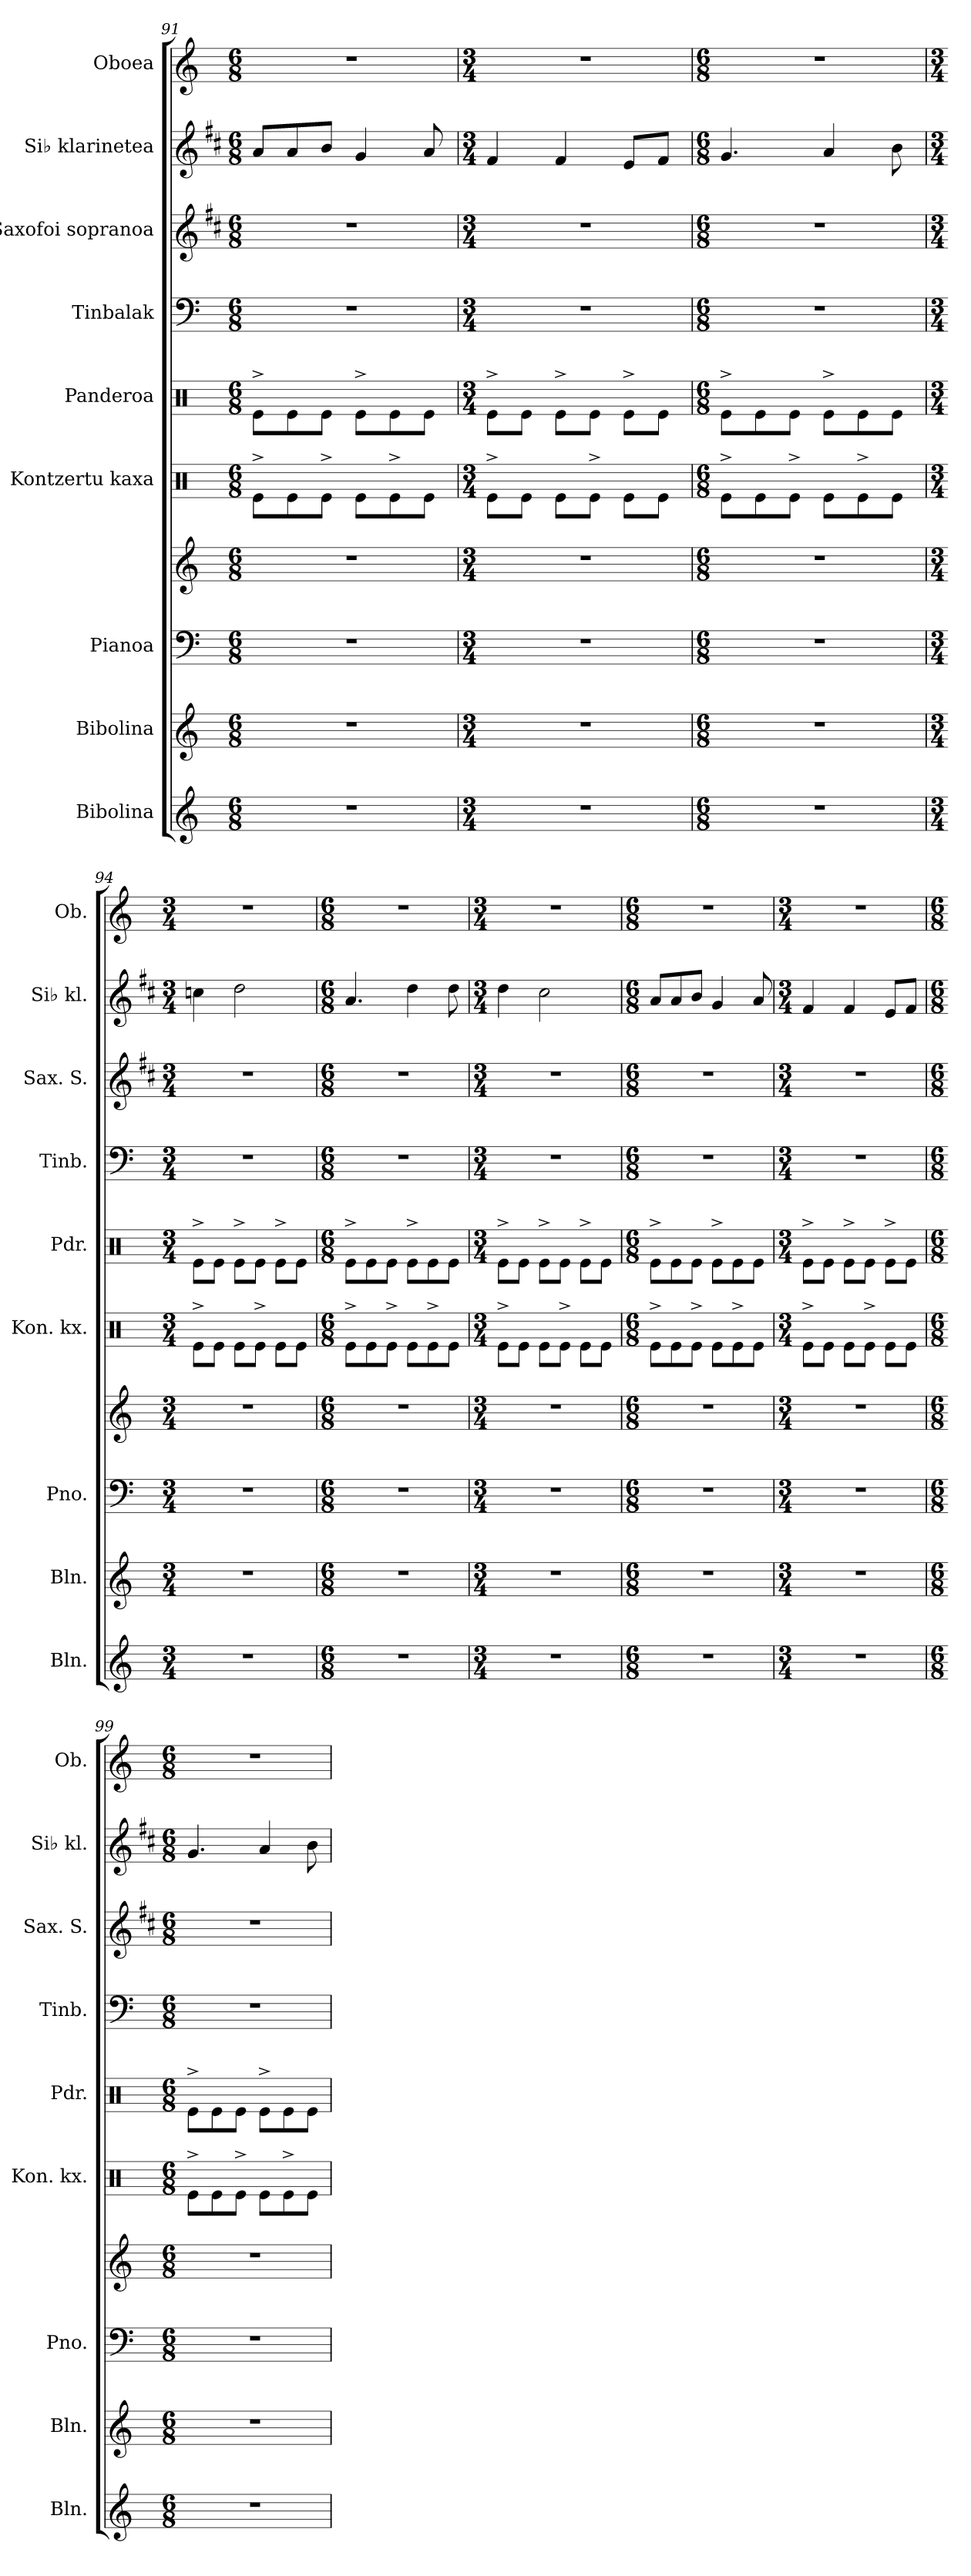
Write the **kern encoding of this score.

**kern	**kern	**kern	**kern	**kern	**kern	**kern	**kern	**kern	**kern
*part9	*part8	*part7	*part7	*part6	*part5	*part4	*part3	*part2	*part1
*staff10	*staff9	*staff8	*staff7	*staff6	*staff5	*staff4	*staff3	*staff2	*staff1
*I"Bibolina	*I"Bibolina	*I"Pianoa	*	*I"Kontzertu kaxa	*I"Panderoa	*I"Tinbalak	*I"Saxofoi sopranoa	*I"Si♭ klarinetea	*I"Oboea
*I'Bln.	*I'Bln.	*I'Pno.	*	*I'Kon. kx.	*I'Pdr.	*I'Tinb.	*I'Sax. S.	*I'Si♭ kl.	*I'Ob.
*clefG2	*clefG2	*clefF4	*clefG2	*clefX	*clefX	*clefF4	*clefG2	*clefG2	*clefG2
*	*	*	*	*	*	*	*ITrd1c2	*ITrd1c2	*
*k[]	*k[]	*k[]	*k[]	*k[]	*k[]	*k[]	*k[]	*k[]	*k[]
*M6/8	*M6/8	*M6/8	*M6/8	*M6/8	*M6/8	*M6/8	*M6/8	*M6/8	*M6/8
=91	=91	=91	=91	=91	=91	=91	=91	=91	=91
2.r	2.r	2.r	2.r	8Re^\L	8Re^\L	2.r	2.r	8g/L	2.r
.	.	.	.	8Re\	8Re\	.	.	8g/	.
.	.	.	.	8Re^\J	8Re\J	.	.	8a/J	.
.	.	.	.	8Re\L	8Re^\L	.	.	4f/	.
.	.	.	.	8Re^\	8Re\	.	.	.	.
.	.	.	.	8Re\J	8Re\J	.	.	8g/	.
=92	=92	=92	=92	=92	=92	=92	=92	=92	=92
*M3/4	*M3/4	*M3/4	*M3/4	*M3/4	*M3/4	*M3/4	*M3/4	*M3/4	*M3/4
2.r	2.r	2.r	2.r	8Re^\L	8Re^\L	2.r	2.r	4e/	2.r
.	.	.	.	8Re\J	8Re\J	.	.	.	.
.	.	.	.	8Re\L	8Re^\L	.	.	4e/	.
.	.	.	.	8Re^\J	8Re\J	.	.	.	.
.	.	.	.	8Re\L	8Re^\L	.	.	8d/L	.
.	.	.	.	8Re\J	8Re\J	.	.	8e/J	.
=93	=93	=93	=93	=93	=93	=93	=93	=93	=93
*M6/8	*M6/8	*M6/8	*M6/8	*M6/8	*M6/8	*M6/8	*M6/8	*M6/8	*M6/8
2.r	2.r	2.r	2.r	8Re^\L	8Re^\L	2.r	2.r	4.f/	2.r
.	.	.	.	8Re\	8Re\	.	.	.	.
.	.	.	.	8Re^\J	8Re\J	.	.	.	.
.	.	.	.	8Re\L	8Re^\L	.	.	4g/	.
.	.	.	.	8Re^\	8Re\	.	.	.	.
.	.	.	.	8Re\J	8Re\J	.	.	8a\	.
=94	=94	=94	=94	=94	=94	=94	=94	=94	=94
*M3/4	*M3/4	*M3/4	*M3/4	*M3/4	*M3/4	*M3/4	*M3/4	*M3/4	*M3/4
2.r	2.r	2.r	2.r	8Re^\L	8Re^\L	2.r	2.r	4b-X\	2.r
.	.	.	.	8Re\J	8Re\J	.	.	.	.
.	.	.	.	8Re\L	8Re^\L	.	.	2cc\	.
.	.	.	.	8Re^\J	8Re\J	.	.	.	.
.	.	.	.	8Re\L	8Re^\L	.	.	.	.
.	.	.	.	8Re\J	8Re\J	.	.	.	.
!!LO:PB:g=z
=95	=95	=95	=95	=95	=95	=95	=95	=95	=95
*M6/8	*M6/8	*M6/8	*M6/8	*M6/8	*M6/8	*M6/8	*M6/8	*M6/8	*M6/8
2.r	2.r	2.r	2.r	8Re^\L	8Re^\L	2.r	2.r	4.g/	2.r
.	.	.	.	8Re\	8Re\	.	.	.	.
.	.	.	.	8Re^\J	8Re\J	.	.	.	.
.	.	.	.	8Re\L	8Re^\L	.	.	4cc\	.
.	.	.	.	8Re^\	8Re\	.	.	.	.
.	.	.	.	8Re\J	8Re\J	.	.	8cc\	.
=96	=96	=96	=96	=96	=96	=96	=96	=96	=96
*M3/4	*M3/4	*M3/4	*M3/4	*M3/4	*M3/4	*M3/4	*M3/4	*M3/4	*M3/4
2.r	2.r	2.r	2.r	8Re^\L	8Re^\L	2.r	2.r	4cc\	2.r
.	.	.	.	8Re\J	8Re\J	.	.	.	.
.	.	.	.	8Re\L	8Re^\L	.	.	2b\	.
.	.	.	.	8Re^\J	8Re\J	.	.	.	.
.	.	.	.	8Re\L	8Re^\L	.	.	.	.
.	.	.	.	8Re\J	8Re\J	.	.	.	.
=97	=97	=97	=97	=97	=97	=97	=97	=97	=97
*M6/8	*M6/8	*M6/8	*M6/8	*M6/8	*M6/8	*M6/8	*M6/8	*M6/8	*M6/8
2.r	2.r	2.r	2.r	8Re^\L	8Re^\L	2.r	2.r	8g/L	2.r
.	.	.	.	8Re\	8Re\	.	.	8g/	.
.	.	.	.	8Re^\J	8Re\J	.	.	8a/J	.
.	.	.	.	8Re\L	8Re^\L	.	.	4f/	.
.	.	.	.	8Re^\	8Re\	.	.	.	.
.	.	.	.	8Re\J	8Re\J	.	.	8g/	.
=98	=98	=98	=98	=98	=98	=98	=98	=98	=98
*M3/4	*M3/4	*M3/4	*M3/4	*M3/4	*M3/4	*M3/4	*M3/4	*M3/4	*M3/4
2.r	2.r	2.r	2.r	8Re^\L	8Re^\L	2.r	2.r	4e/	2.r
.	.	.	.	8Re\J	8Re\J	.	.	.	.
.	.	.	.	8Re\L	8Re^\L	.	.	4e/	.
.	.	.	.	8Re^\J	8Re\J	.	.	.	.
.	.	.	.	8Re\L	8Re^\L	.	.	8d/L	.
.	.	.	.	8Re\J	8Re\J	.	.	8e/J	.
=99	=99	=99	=99	=99	=99	=99	=99	=99	=99
*M6/8	*M6/8	*M6/8	*M6/8	*M6/8	*M6/8	*M6/8	*M6/8	*M6/8	*M6/8
2.r	2.r	2.r	2.r	8Re^\L	8Re^\L	2.r	2.r	4.f/	2.r
.	.	.	.	8Re\	8Re\	.	.	.	.
.	.	.	.	8Re^\J	8Re\J	.	.	.	.
.	.	.	.	8Re\L	8Re^\L	.	.	4g/	.
.	.	.	.	8Re^\	8Re\	.	.	.	.
.	.	.	.	8Re\J	8Re\J	.	.	8a\	.
=	=	=	=	=	=	=	=	=	=
*-	*-	*-	*-	*-	*-	*-	*-	*-	*-
